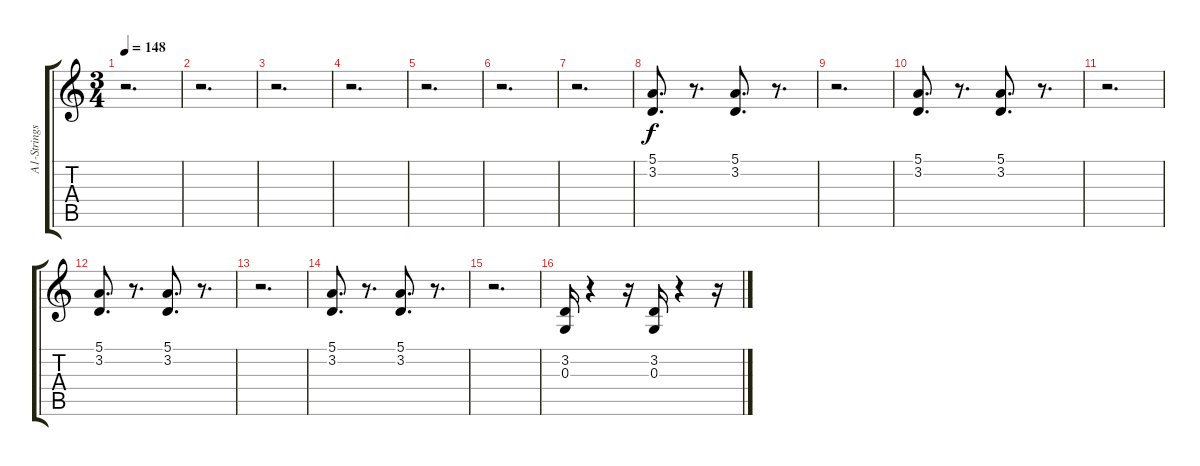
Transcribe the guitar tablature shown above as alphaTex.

\track ("A1-Strings     " "A1-Strings") {instrument stringensemble1}
\staff {score tabs}
\tuning (E4 B3 G3 D3 A2 E2) {hide}
\ts (3 4)
\tempo 148
\clef g2
\ks c
r.2{d dy mf} |
r.2{d} |
r.2{d} |
r.2{d} |
r.2{d} |
r.2{d} |
r.2{d} |
(5.1 3.2).8{d dy f} r.8{d} (5.1 3.2).8{d} r.8{d} |
r.2{d} |
(5.1 3.2).8{d} r.8{d} (5.1 3.2).8{d} r.8{d} |
r.2{d} |
(5.1 3.2).8{d} r.8{d} (5.1 3.2).8{d} r.8{d} |
r.2{d} |
(5.1 3.2).8{d} r.8{d} (5.1 3.2).8{d} r.8{d} |
r.2{d} |
(3.2 0.3).16 r.4 r.16 (3.2 0.3).16 r.4 r.16
